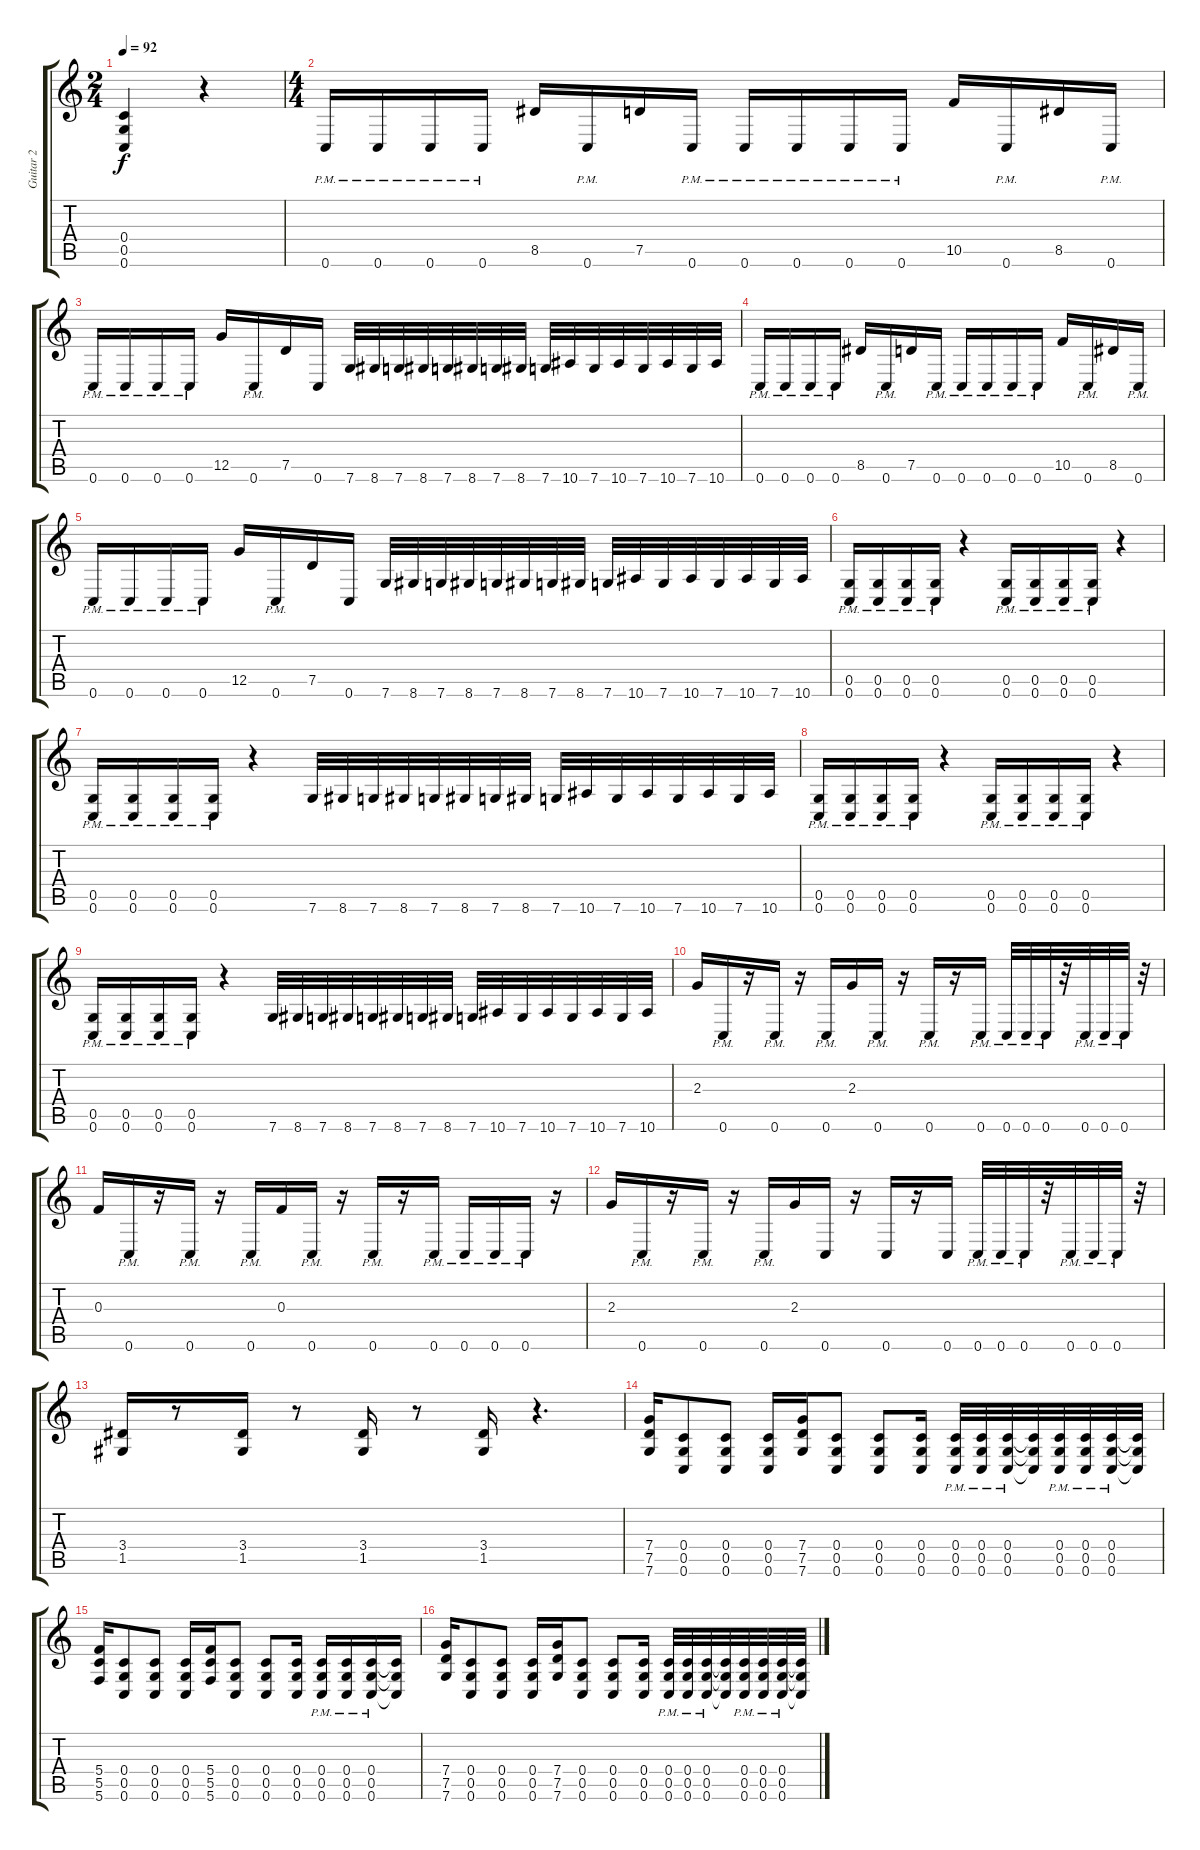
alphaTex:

\track ("Guitar 2" "Guitar 2") {instrument distortionguitar}
\staff {score tabs}
\tuning (D4 A3 F3 C3 G2 C2) {hide}
\ts (2 4)
\tempo 92
\clef g2
\ks c
(0.4 0.5 0.6).4{dy f} r.4 |
\ts (4 4)
0.6{pm}.16 0.6{pm}.16 0.6{pm}.16 0.6{pm}.16 8.5.16 0.6{pm}.16 7.5.16 0.6{pm}.16 0.6{pm}.16 0.6{pm}.16 0.6{pm}.16 0.6{pm}.16 10.5.16 0.6{pm}.16 8.5.16 0.6{pm}.16 |
0.6{pm}.16 0.6{pm}.16 0.6{pm}.16 0.6{pm}.16 12.5.16 0.6{pm}.16 7.5.16 0.6.16 7.6.32 8.6.32 7.6.32 8.6.32 7.6.32 8.6.32 7.6.32 8.6.32 7.6.32 10.6.32 7.6.32 10.6.32 7.6.32 10.6.32 7.6.32 10.6.32 |
0.6{pm}.16 0.6{pm}.16 0.6{pm}.16 0.6{pm}.16 8.5.16 0.6{pm}.16 7.5.16 0.6{pm}.16 0.6{pm}.16 0.6{pm}.16 0.6{pm}.16 0.6{pm}.16 10.5.16 0.6{pm}.16 8.5.16 0.6{pm}.16 |
0.6{pm}.16 0.6{pm}.16 0.6{pm}.16 0.6{pm}.16 12.5.16 0.6{pm}.16 7.5.16 0.6.16 7.6.32 8.6.32 7.6.32 8.6.32 7.6.32 8.6.32 7.6.32 8.6.32 7.6.32 10.6.32 7.6.32 10.6.32 7.6.32 10.6.32 7.6.32 10.6.32 |
(0.5{pm} 0.6{pm}).16 (0.5{pm} 0.6{pm}).16 (0.5{pm} 0.6{pm}).16 (0.5{pm} 0.6{pm}).16 r.4 (0.5{pm} 0.6{pm}).16 (0.5{pm} 0.6{pm}).16 (0.5{pm} 0.6{pm}).16 (0.5{pm} 0.6{pm}).16 r.4 |
(0.5{pm} 0.6{pm}).16 (0.5{pm} 0.6{pm}).16 (0.5{pm} 0.6{pm}).16 (0.5{pm} 0.6{pm}).16 r.4 7.6.32 8.6.32 7.6.32 8.6.32 7.6.32 8.6.32 7.6.32 8.6.32 7.6.32 10.6.32 7.6.32 10.6.32 7.6.32 10.6.32 7.6.32 10.6.32 |
(0.5{pm} 0.6{pm}).16 (0.5{pm} 0.6{pm}).16 (0.5{pm} 0.6{pm}).16 (0.5{pm} 0.6{pm}).16 r.4 (0.5{pm} 0.6{pm}).16 (0.5{pm} 0.6{pm}).16 (0.5{pm} 0.6{pm}).16 (0.5{pm} 0.6{pm}).16 r.4 |
(0.5{pm} 0.6{pm}).16 (0.5{pm} 0.6{pm}).16 (0.5{pm} 0.6{pm}).16 (0.5{pm} 0.6{pm}).16 r.4 7.6.32 8.6.32 7.6.32 8.6.32 7.6.32 8.6.32 7.6.32 8.6.32 7.6.32 10.6.32 7.6.32 10.6.32 7.6.32 10.6.32 7.6.32 10.6.32 |
2.3.16 0.6{pm}.16 r.16 0.6{pm}.16 r.16 0.6{pm}.16 2.3.16 0.6{pm}.16 r.16 0.6{pm}.16 r.16 0.6{pm}.16 0.6{pm}.32 0.6{pm}.32 0.6{pm}.32 r.32 0.6{pm}.32 0.6{pm}.32 0.6{pm}.32 r.32 |
0.3.16 0.6{pm}.16 r.16 0.6{pm}.16 r.16 0.6{pm}.16 0.3.16 0.6{pm}.16 r.16 0.6{pm}.16 r.16 0.6{pm}.16 0.6{pm}.16 0.6{pm}.16 0.6{pm}.16 r.16 |
2.3.16 0.6{pm}.16 r.16 0.6{pm}.16 r.16 0.6{pm}.16 2.3.16 0.6.16 r.16 0.6.16 r.16 0.6.16 0.6{pm}.32 0.6{pm}.32 0.6{pm}.32 r.32 0.6{pm}.32 0.6{pm}.32 0.6{pm}.32 r.32 |
(3.4 1.5).16 r.8 (3.4 1.5).16 r.8 (3.4 1.5).16 r.8 (3.4 1.5).16 r.4{d} |
(7.4 7.5 7.6).16 (0.4 0.5 0.6).8 (0.4 0.5 0.6).8 (0.4 0.5 0.6).16 (7.4 7.5 7.6).16 (0.4 0.5 0.6).8 (0.4 0.5 0.6).8 (0.4 0.5 0.6).16 (0.4{pm} 0.5{pm} 0.6{pm}).32 (0.4{pm} 0.5{pm} 0.6{pm}).32 (0.4{pm} 0.5{pm} 0.6{pm}).32 (0.4{t} 0.5{t} 0.6{t}).32 (0.4{pm} 0.5{pm} 0.6{pm}).32 (0.4{pm} 0.5{pm} 0.6{pm}).32 (0.4{pm} 0.5{pm} 0.6{pm}).32 (0.4{t} 0.5{t} 0.6{t}).32 |
(5.4 5.5 5.6).16 (0.4 0.5 0.6).8 (0.4 0.5 0.6).8 (0.4 0.5 0.6).16 (5.4 5.5 5.6).16 (0.4 0.5 0.6).8 (0.4 0.5 0.6).8 (0.4 0.5 0.6).16 (0.4{pm} 0.5{pm} 0.6{pm}).16 (0.4{pm} 0.5{pm} 0.6{pm}).16 (0.4{pm} 0.5{pm} 0.6{pm}).16 (0.4{t} 0.5{t} 0.6{t}).16 |
(7.4 7.5 7.6).16 (0.4 0.5 0.6).8 (0.4 0.5 0.6).8 (0.4 0.5 0.6).16 (7.4 7.5 7.6).16 (0.4 0.5 0.6).8 (0.4 0.5 0.6).8 (0.4 0.5 0.6).16 (0.4{pm} 0.5{pm} 0.6{pm}).32 (0.4{pm} 0.5{pm} 0.6{pm}).32 (0.4{pm} 0.5{pm} 0.6{pm}).32 (0.4{t} 0.5{t} 0.6{t}).32 (0.4{pm} 0.5{pm} 0.6{pm}).32 (0.4{pm} 0.5{pm} 0.6{pm}).32 (0.4{pm} 0.5{pm} 0.6{pm}).32 (0.4{t} 0.5{t} 0.6{t}).32
